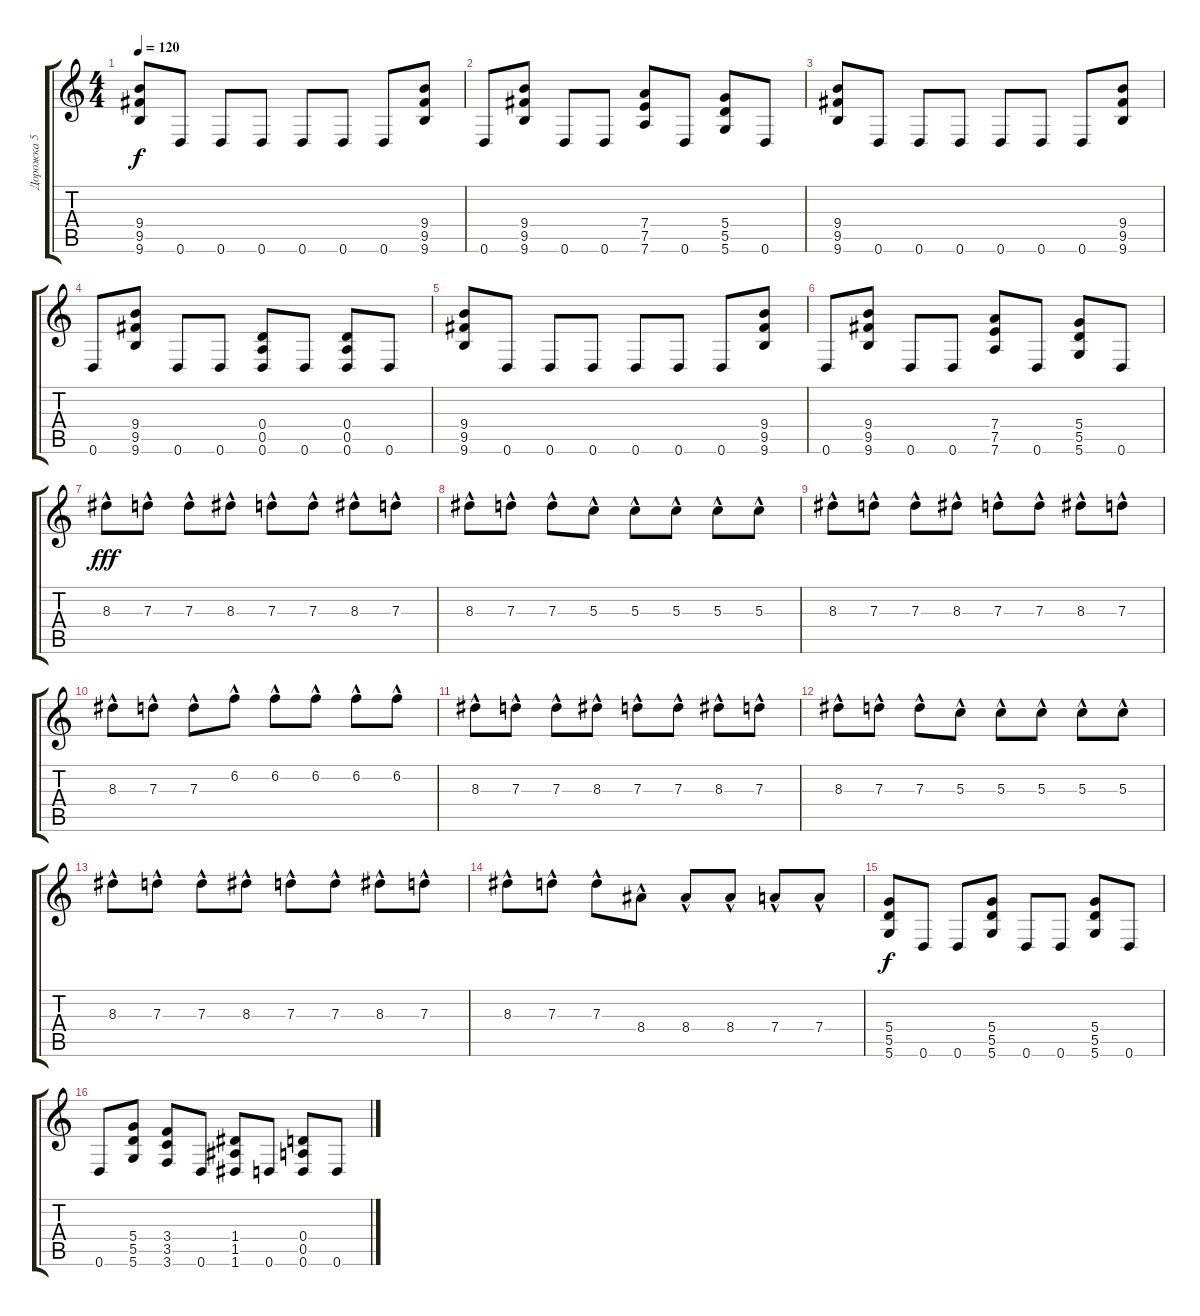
\track ("Дорожка 5" "Дорожка 5") {instrument distortionguitar}
\staff {score tabs}
\tuning (E4 B3 G3 D3 A2 D2) {hide}
\ts (4 4)
\tempo 120
\clef g2
\ks c
(9.4 9.5 9.6).8{dy f} 0.6.8 0.6.8 0.6.8 0.6.8 0.6.8 0.6.8 (9.4 9.5 9.6).8 |
0.6.8 (9.4 9.5 9.6).8 0.6.8 0.6.8 (7.4 7.5 7.6).8 0.6.8 (5.4 5.5 5.6).8 0.6.8 |
(9.4 9.5 9.6).8 0.6.8 0.6.8 0.6.8 0.6.8 0.6.8 0.6.8 (9.4 9.5 9.6).8 |
0.6.8 (9.4 9.5 9.6).8 0.6.8 0.6.8 (0.4 0.5 0.6).8 0.6.8 (0.4 0.5 0.6).8 0.6.8 |
(9.4 9.5 9.6).8 0.6.8 0.6.8 0.6.8 0.6.8 0.6.8 0.6.8 (9.4 9.5 9.6).8 |
0.6.8 (9.4 9.5 9.6).8 0.6.8 0.6.8 (7.4 7.5 7.6).8 0.6.8 (5.4 5.5 5.6).8 0.6.8 |
8.3{hac}.8{dy fff} 7.3{hac}.8 7.3{hac}.8 8.3{hac}.8 7.3{hac}.8 7.3{hac}.8 8.3{hac}.8 7.3{hac}.8 |
8.3{hac}.8 7.3{hac}.8 7.3{hac}.8 5.3{hac}.8 5.3{hac}.8 5.3{hac}.8 5.3{hac}.8 5.3{hac}.8 |
8.3{hac}.8 7.3{hac}.8 7.3{hac}.8 8.3{hac}.8 7.3{hac}.8 7.3{hac}.8 8.3{hac}.8 7.3{hac}.8 |
8.3{hac}.8 7.3{hac}.8 7.3{hac}.8 6.2{hac}.8 6.2{hac}.8 6.2{hac}.8 6.2{hac}.8 6.2{hac}.8 |
8.3{hac}.8 7.3{hac}.8 7.3{hac}.8 8.3{hac}.8 7.3{hac}.8 7.3{hac}.8 8.3{hac}.8 7.3{hac}.8 |
8.3{hac}.8 7.3{hac}.8 7.3{hac}.8 5.3{hac}.8 5.3{hac}.8 5.3{hac}.8 5.3{hac}.8 5.3{hac}.8 |
8.3{hac}.8 7.3{hac}.8 7.3{hac}.8 8.3{hac}.8 7.3{hac}.8 7.3{hac}.8 8.3{hac}.8 7.3{hac}.8 |
8.3{hac}.8 7.3{hac}.8 7.3{hac}.8 8.4{hac}.8 8.4{hac}.8 8.4{hac}.8 7.4{hac}.8 7.4{hac}.8 |
(5.4 5.5 5.6).8{dy f} 0.6.8 0.6.8 (5.4 5.5 5.6).8 0.6.8 0.6.8 (5.4 5.5 5.6).8 0.6.8 |
0.6.8 (5.4 5.5 5.6).8 (3.4 3.5 3.6).8 0.6.8 (1.4 1.5 1.6).8 0.6.8 (0.4 0.5 0.6).8 0.6.8
